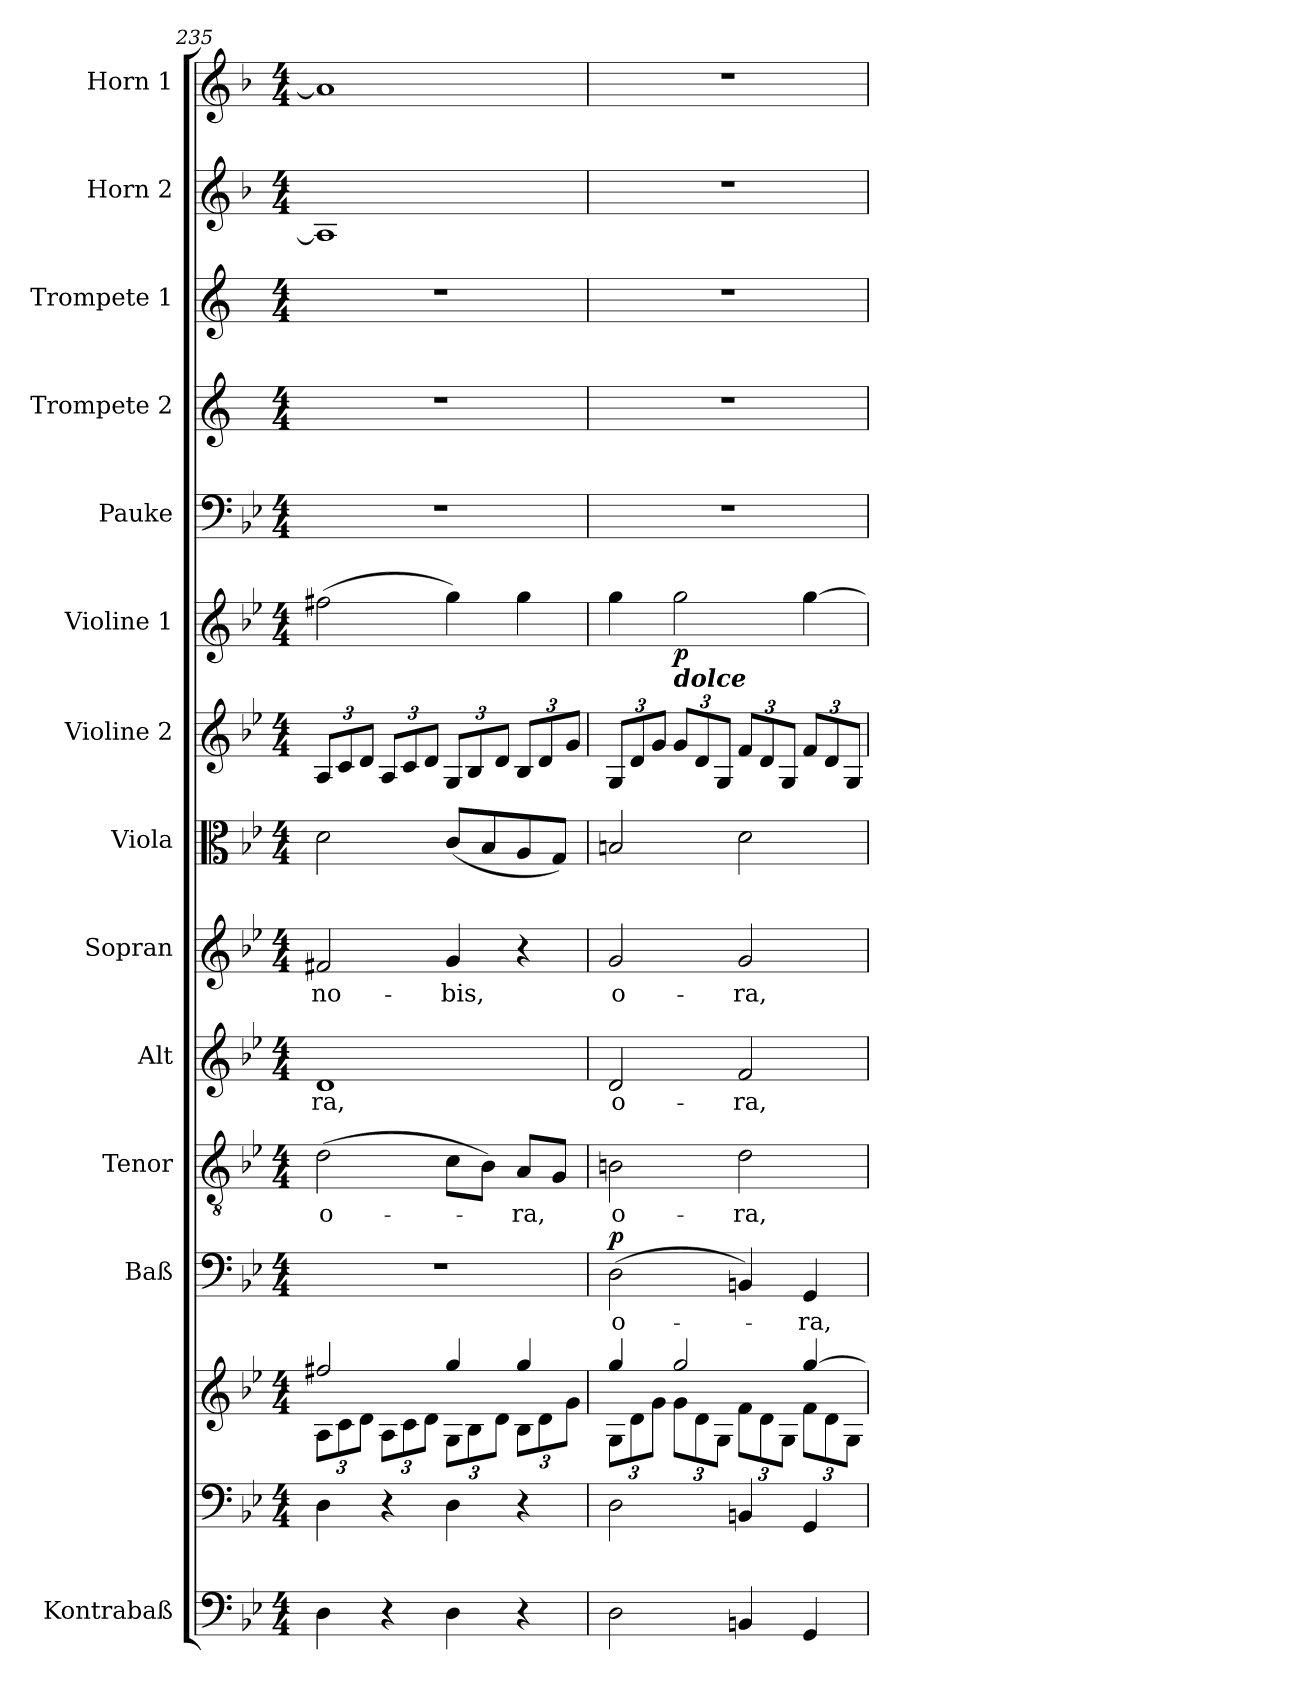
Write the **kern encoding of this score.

**kern	**kern	**kern	**kern	**text	**dynam	**kern	**text	**kern	**text	**kern	**text	**kern	**kern	**kern	**dynam	**kern	**kern	**kern	**kern	**kern
*part14	*part13	*part13	*part12	*part12	*part12	*part11	*part11	*part10	*part10	*part9	*part9	*part8	*part7	*part6	*part6	*part5	*part4	*part3	*part2	*part1
*staff15	*staff14	*staff13	*staff12	*staff12	*staff12	*staff11	*staff11	*staff10	*staff10	*staff9	*staff9	*staff8	*staff7	*staff6	*staff6	*staff5	*staff4	*staff3	*staff2	*staff1
*I"Kontrabaß	*	*	*I"Baß	*	*	*I"Tenor	*	*I"Alt	*	*I"Sopran	*	*I"Viola	*I"Violine 2	*I"Violine 1	*	*I"Pauke	*I"Trompete 2	*I"Trompete 1	*I"Horn 2	*I"Horn 1
*I'Kb.	*	*	*	*	*	*	*	*	*	*	*	*I'Vla.	*I'Vl. 2	*I'Vl. 1	*	*	*I'Tr. 2	*I'Tr. 1	*I'Hr. 2	*I'Hr. 1
*clefF4	*clefF4	*clefG2	*clefF4	*	*	*clefGv2	*	*clefG2	*	*clefG2	*	*clefC3	*clefG2	*clefG2	*	*clefF4	*clefG2	*clefG2	*clefG2	*clefG2
*ITrd7c12	*	*	*	*	*	*	*	*	*	*	*	*	*	*	*	*	*ITrd1c2	*ITrd1c2	*ITrd4c7	*ITrd4c7
*k[b-e-]	*k[b-e-]	*k[b-e-]	*k[b-e-]	*	*	*k[b-e-]	*	*k[b-e-]	*	*k[b-e-]	*	*k[b-e-]	*k[b-e-]	*k[b-e-]	*	*k[b-e-]	*k[b-e-]	*k[b-e-]	*k[b-e-]	*k[b-e-]
*B-:	*B-:	*B-:	*B-:	*	*	*B-:	*	*B-:	*	*B-:	*	*B-:	*B-:	*B-:	*	*B-:	*B-:	*B-:	*B-:	*B-:
*M4/4	*M4/4	*M4/4	*M4/4	*	*	*M4/4	*	*M4/4	*	*M4/4	*	*M4/4	*M4/4	*M4/4	*	*M4/4	*M4/4	*M4/4	*M4/4	*M4/4
=235	=235	=235	=235	=235	=235	=235	=235	=235	=235	=235	=235	=235	=235	=235	=235	=235	=235	=235	=235	=235
*	*	*^	*	*	*	*	*	*	*	*	*	*	*	*	*	*	*	*	*	*
*	*	*	*Xbrackettup	*	*	*	*	*	*	*	*	*	*	*	*	*	*	*	*	*	*
!	!	!	!	!	!	!	!	!LO:LY:b	!	!LO:LY:b	!	!LO:LY:b	!	!	!	!	!	!	!	!	!
*	*	*	*	*	*	*	*	*	*	*	*	*	*	*Xbrackettup	*	*	*	*	*	*	*
4DD\	4D\	2ff#X/	12A\L	1r	.	.	(>2d\	o-	1d	-ra,	2f#X/	no-	2d\	12A/L	(>2ff#X\	.	1r	1r	1r	1D]	1d]
.	.	.	12c\	.	.	.	.	.	.	.	.	.	.	12c/	.	.	.	.	.	.	.
.	.	.	12d\J	.	.	.	.	.	.	.	.	.	.	12d/J	.	.	.	.	.	.	.
4r	4r	.	12A\L	.	.	.	.	.	.	.	.	.	.	12A/L	.	.	.	.	.	.	.
.	.	.	12c\	.	.	.	.	.	.	.	.	.	.	12c/	.	.	.	.	.	.	.
.	.	.	12d\J	.	.	.	.	.	.	.	.	.	.	12d/J	.	.	.	.	.	.	.
!	!	!	!	!	!	!	!	!	!	!	!	!LO:LY:b	!	!	!	!	!	!	!	!	!
4DD\	4D\	4gg/	12G\L	.	.	.	8c\L	.	.	.	4g/	-bis,	(<8c/L	12G/L	4gg\)	.	.	.	.	.	.
.	.	.	12B-\	.	.	.	.	.	.	.	.	.	.	12B-/	.	.	.	.	.	.	.
.	.	.	.	.	.	.	8B-\J)	.	.	.	.	.	8B-/	.	.	.	.	.	.	.	.
.	.	.	12d\J	.	.	.	.	.	.	.	.	.	.	12d/J	.	.	.	.	.	.	.
!	!	!	!	!	!	!	!	!LO:LY:b	!	!	!	!	!	!	!	!	!	!	!	!	!
4r	4r	4gg/	12B-\L	.	.	.	8A/L	-ra,	.	.	4r	.	8A/	12B-/L	4gg\	.	.	.	.	.	.
.	.	.	12d\	.	.	.	.	.	.	.	.	.	.	12d/	.	.	.	.	.	.	.
.	.	.	.	.	.	.	8G/J	.	.	.	.	.	8G/J)	.	.	.	.	.	.	.	.
.	.	.	12g\J	.	.	.	.	.	.	.	.	.	.	12g/J	.	.	.	.	.	.	.
=236	=236	=236	=236	=236	=236	=236	=236	=236	=236	=236	=236	=236	=236	=236	=236	=236	=236	=236	=236	=236	=236
!	!	!	!	!	!LO:LY:b	!LO:DY:a	!	!LO:LY:b	!	!LO:LY:b	!	!LO:LY:b	!	!	!	!	!	!	!	!	!
2DD\	2D\	4gg/	12G\L	(>2D\	o-	p	2Bn\	o-	2d/	o-	2g/	o-	2Bn/	12G/L	4gg\	.	1r	1r	1r	1r	1r
.	.	.	12d\	.	.	.	.	.	.	.	.	.	.	12d/	.	.	.	.	.	.	.
.	.	.	12g\J	.	.	.	.	.	.	.	.	.	.	12g/J	.	.	.	.	.	.	.
!	!	!	!	!	!	!	!	!	!	!	!	!	!	!	!LO:TX:b:Bi:t=dolce	!	!	!	!	!	!
!	!	!	!	!	!	!	!	!	!	!	!	!	!	!	!	!LO:DY:b	!	!	!	!	!
.	.	2gg/	12g\L	.	.	.	.	.	.	.	.	.	.	12g/L	2gg\	p	.	.	.	.	.
.	.	.	12d\	.	.	.	.	.	.	.	.	.	.	12d/	.	.	.	.	.	.	.
.	.	.	12G\J	.	.	.	.	.	.	.	.	.	.	12G/J	.	.	.	.	.	.	.
!	!	!	!	!	!	!	!	!LO:LY:b	!	!LO:LY:b	!	!LO:LY:b	!	!	!	!	!	!	!	!	!
4BBBn/	4BBn/	.	12f\L	4BBn/)	.	.	2d\	-ra,	2f/	-ra,	2g/	-ra,	2d\	12f/L	.	.	.	.	.	.	.
.	.	.	12d\	.	.	.	.	.	.	.	.	.	.	12d/	.	.	.	.	.	.	.
.	.	.	12G\J	.	.	.	.	.	.	.	.	.	.	12G/J	.	.	.	.	.	.	.
!	!	!	!	!	!LO:LY:b	!	!	!	!	!	!	!	!	!	!	!	!	!	!	!	!
4GGG/	4GG/	[>4gg/	12f\L	4GG/	-ra,	.	.	.	.	.	.	.	.	12f/L	[4gg\	.	.	.	.	.	.
.	.	.	12d\	.	.	.	.	.	.	.	.	.	.	12d/	.	.	.	.	.	.	.
.	.	.	12G\J	.	.	.	.	.	.	.	.	.	.	12G/J	.	.	.	.	.	.	.
*	*	*v	*v	*	*	*	*	*	*	*	*	*	*	*	*	*	*	*	*	*	*
=	=	=	=	=	=	=	=	=	=	=	=	=	=	=	=	=	=	=	=	=
*-	*-	*-	*-	*-	*-	*-	*-	*-	*-	*-	*-	*-	*-	*-	*-	*-	*-	*-	*-	*-
